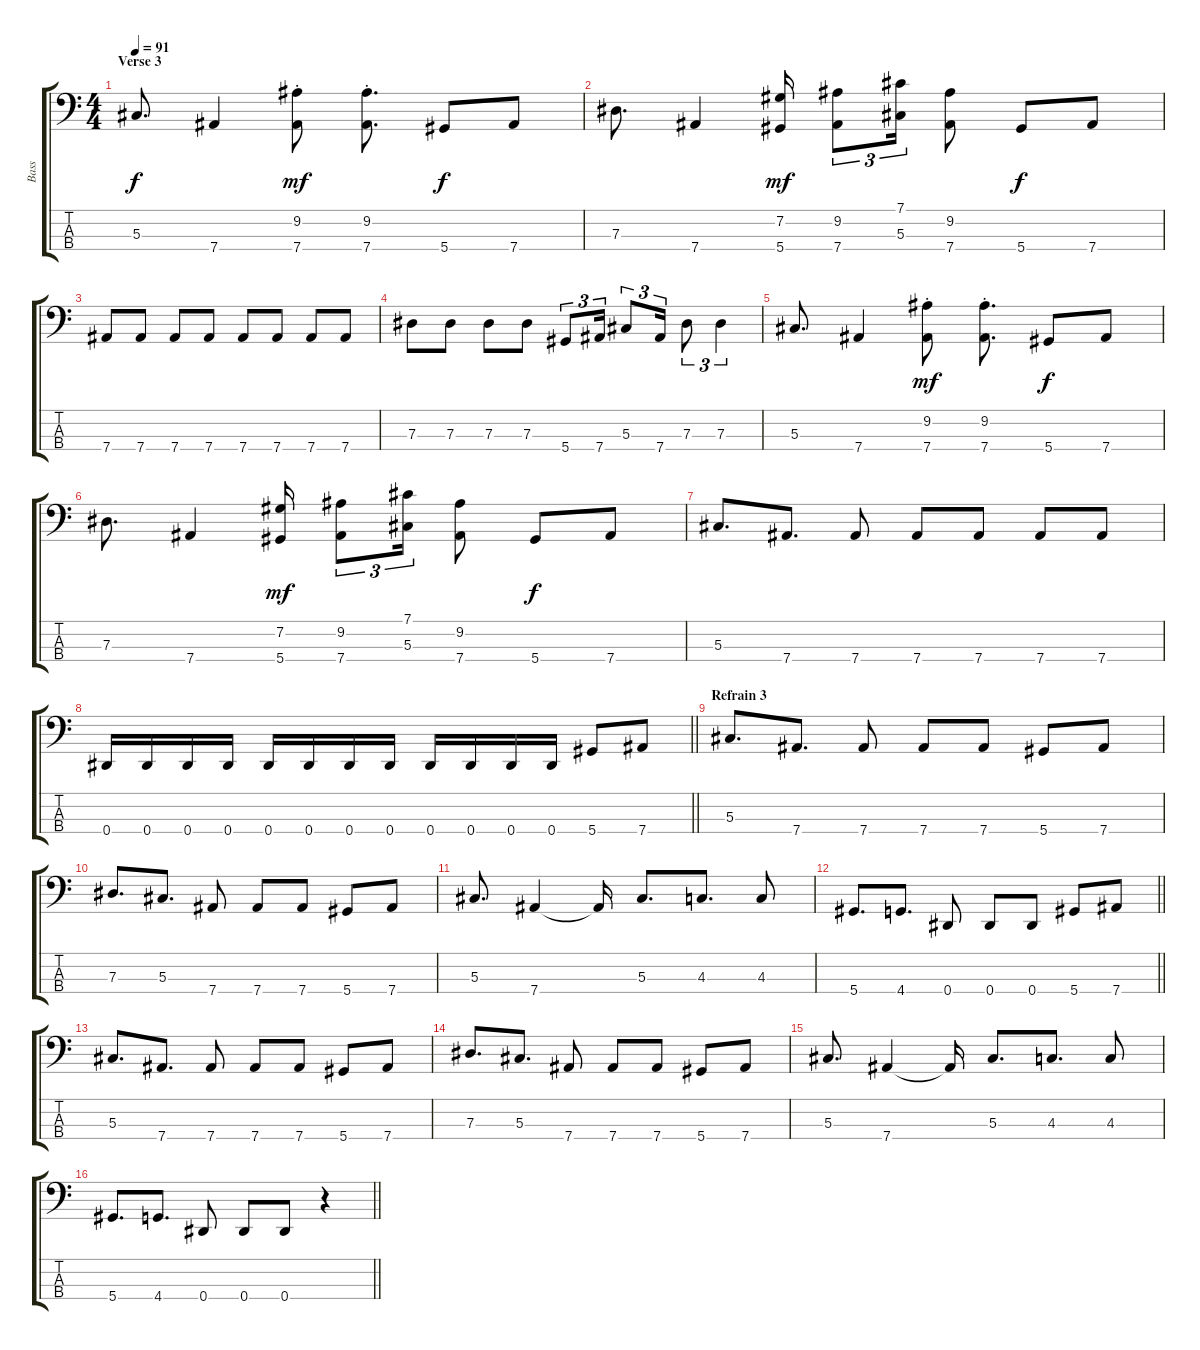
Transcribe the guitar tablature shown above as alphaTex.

\track ("Bass" "Bass") {instrument electricbassfinger}
\staff {score tabs}
\tuning (Gb2 Db2 Ab1 Eb1) {hide}
\ts (4 4)
\section ("" "Verse 3")
\tempo 91
\clef f4
\ks c
5.3.8{d dy f} 7.4.4 (9.2 7.4{st}).8{dy mf} (9.2 7.4{st}).8{d} 5.4.8{dy f} 7.4.8 |
7.3.8{d} 7.4.4 (7.2 5.4).16{dy mf} (9.2 7.4).8{tu (3 2)} (7.1 5.3).16{tu (3 2)} (9.2 7.4).8 5.4.8{dy f} 7.4.8 |
7.4.8 7.4.8 7.4.8 7.4.8 7.4.8 7.4.8 7.4.8 7.4.8 |
7.3.8 7.3.8 7.3.8 7.3.8 5.4.8{tu (3 2)} 7.4.16{tu (3 2)} 5.3.8{tu (3 2)} 7.4.16{tu (3 2)} 7.3.8{tu (3 2)} 7.3.4{tu (3 2)} |
5.3.8{d} 7.4.4 (9.2 7.4{st}).8{dy mf} (9.2 7.4{st}).8{d} 5.4.8{dy f} 7.4.8 |
7.3.8{d} 7.4.4 (7.2 5.4).16{dy mf} (9.2 7.4).8{tu (3 2)} (7.1 5.3).16{tu (3 2)} (9.2 7.4).8 5.4.8{dy f} 7.4.8 |
5.3.8{d} 7.4.8{d} 7.4.8 7.4.8 7.4.8 7.4.8 7.4.8 |
\barLineRight lightlight
0.4.16 0.4.16 0.4.16 0.4.16 0.4.16 0.4.16 0.4.16 0.4.16 0.4.16 0.4.16 0.4.16 0.4.16 5.4.8 7.4.8 |
\section ("" "Refrain 3")
5.3.8{d} 7.4.8{d} 7.4.8 7.4.8 7.4.8 5.4.8 7.4.8 |
7.3.8{d} 5.3.8{d} 7.4.8 7.4.8 7.4.8 5.4.8 7.4.8 |
5.3.8{d} 7.4.4 7.4{t}.16 5.3.8{d} 4.3.8{d} 4.3.8 |
\barLineRight lightlight
5.4.8{d} 4.4.8{d} 0.4.8 0.4.8 0.4.8 5.4.8 7.4.8 |
5.3.8{d} 7.4.8{d} 7.4.8 7.4.8 7.4.8 5.4.8 7.4.8 |
7.3.8{d} 5.3.8{d} 7.4.8 7.4.8 7.4.8 5.4.8 7.4.8 |
5.3.8{d} 7.4.4 7.4{t}.16 5.3.8{d} 4.3.8{d} 4.3.8 |
\barLineRight lightlight
5.4.8{d} 4.4.8{d} 0.4.8 0.4.8 0.4.8 r.4
